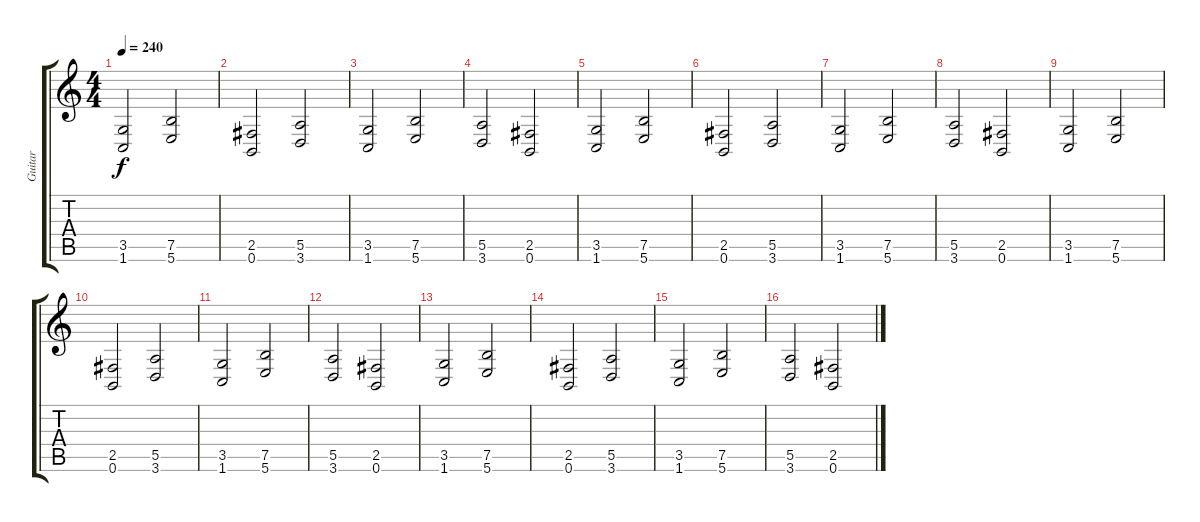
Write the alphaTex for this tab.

\track ("Guitar" "Guitar") {instrument overdrivenguitar}
\staff {score tabs}
\tuning (B3 Gb3 D3 A2 E2 B1) {hide}
\ts (4 4)
\tempo 240
\clef g2
\ks c
(3.5 1.6).2{dy f} (7.5 5.6).2 |
(2.5 0.6).2 (5.5 3.6).2 |
(3.5 1.6).2 (7.5 5.6).2 |
(5.5 3.6).2 (2.5 0.6).2 |
(3.5 1.6).2 (7.5 5.6).2 |
(2.5 0.6).2 (5.5 3.6).2 |
(3.5 1.6).2 (7.5 5.6).2 |
(5.5 3.6).2 (2.5 0.6).2 |
(3.5 1.6).2 (7.5 5.6).2 |
(2.5 0.6).2 (5.5 3.6).2 |
(3.5 1.6).2 (7.5 5.6).2 |
(5.5 3.6).2 (2.5 0.6).2 |
(3.5 1.6).2 (7.5 5.6).2 |
(2.5 0.6).2 (5.5 3.6).2 |
(3.5 1.6).2 (7.5 5.6).2 |
(5.5 3.6).2 (2.5 0.6).2
